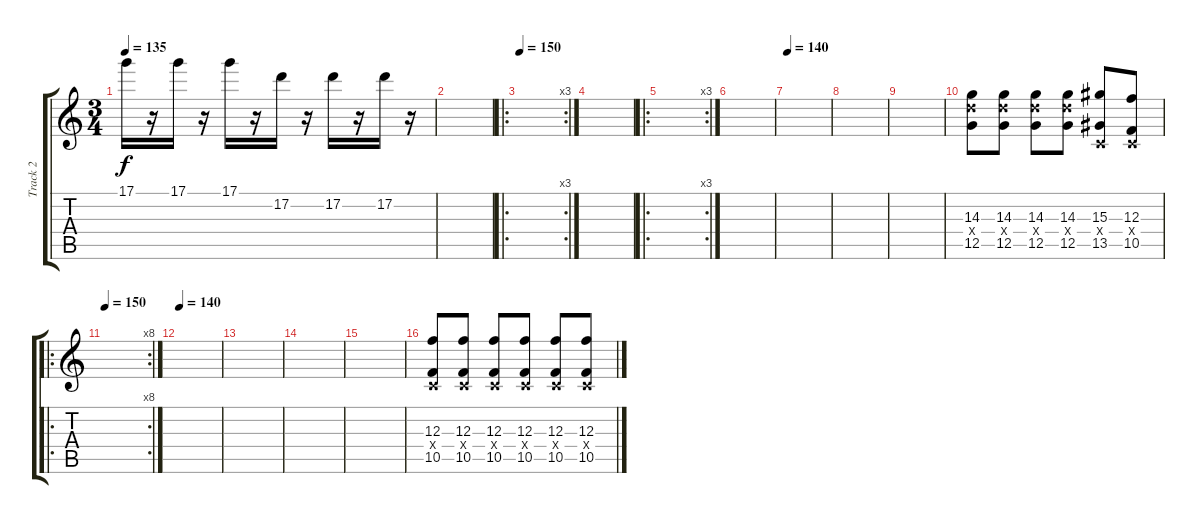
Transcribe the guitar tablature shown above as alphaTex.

\track ("Track 2" "Track 2") {instrument distortionguitar}
\staff {score tabs}
\tuning (D4 A3 F3 C3 G2 C2) {hide}
\ts (3 4)
\tempo 135
\clef g2
\ks c
17.1.16{dy f volume 9 instrument electricguitarmuted} r.16 17.1.16 r.16 17.1.16 r.16 17.2.16 r.16 17.2.16 r.16 17.2.16 r.16 |
|
\ro
\rc 3
\tempo 150
|
|
\ro
\rc 3
|
|
\tempo 140
|
|
|
(14.3 14.4{x} 12.5).8 (14.3 14.4{x} 12.5).8 (14.3 14.4{x} 12.5).8 (14.3 14.4{x} 12.5).8 (15.3 0.4{x} 13.5).8 (12.3 0.4{x} 10.5).8 |
\ro
\rc 8
\tempo 150
|
\tempo 140
|
|
|
|
(12.3 0.4{x} 10.5).8 (12.3 0.4{x} 10.5).8 (12.3 0.4{x} 10.5).8 (12.3 0.4{x} 10.5).8 (12.3 0.4{x} 10.5).8 (12.3 0.4{x} 10.5).8
